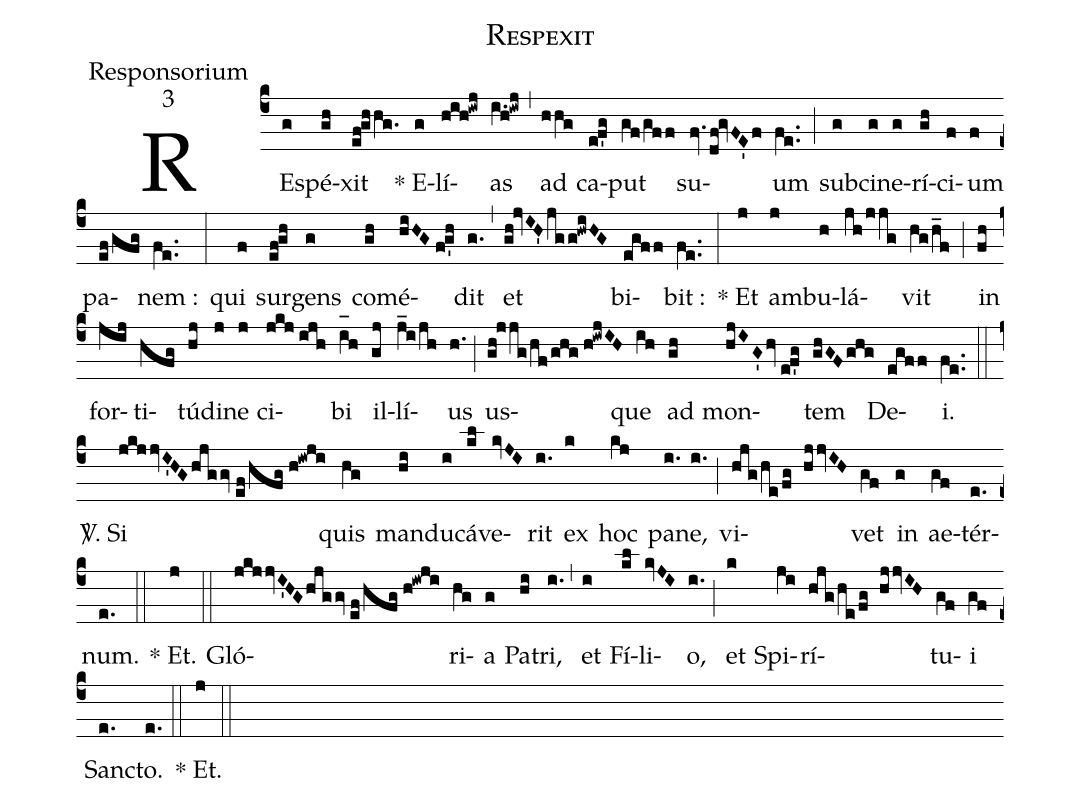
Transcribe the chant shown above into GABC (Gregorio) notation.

name:Respexit;
office-part:Responsorium;
mode:3;
%%
(c4) RE(g)spé(gh)xit(ef!ghhg.) () * E(g)lí(hih!iwj)as(i.h!iwj) (,) ad(hhg) ca(ef'g)put(gf/gff) su(fv.df!gvFE'f)um(fe..) (;) sub(g)ci(g)ne(g)rí(gh)ci(f)um(f) pa(ef/gfg)nem :(fe..) (:) qui(f) sur(ef!gh)gens(g) com(gh)é(hiHG//fg'h)dit(g.) (,) et(gh!jvIH'jgg!hwiHG) bi(egff)bit :(fe..) (:) * Et(j) am(j)bu(h)lá(jh/jjg)vit(hg/h_f) (;) in(fh) for(jij)ti(hfg)tú(hj)di(j)ne(j) ci(jkj//ijh)bi(i_[oh:h]h) il(gj)lí(j_i/jh)us(h.) (;) us(gh!jjg/hf/ghg//h!iwjIH)que(ih) ad(gh) mon(hjIG'hv//ef'g)tem(ghGFghg) De(egff)i.(fe..) (::)
<sp>V/</sp>. Si(jkjjvI'HGhjggv//ef/!hfg//h!iwji) quis(hg) man(hi)du(i)cá(kl)ve(kvJI)rit(i.) ex(k) hoc(kj) pa(i.)ne,(i.) (;) vi(hjg/he/fg hjjvIH)vet(gf) in(g) ae(gf)tér(e.)num.(e.) (::) * Et.(j) (::) Gló(jkjjvI'HGhjggv//ef/!hfg//h!iwji)ri(hg)a(g) Pa(hi)tri,(i.) (,) et(i) Fí(kl)li(kvJI)o,(i.) (;) et(k) Spi(ji)rí(hjg/he/fg hjjvIH)tu(gf)i(gf) San(e.)cto.(e.) (::) * Et.(j) (::)
